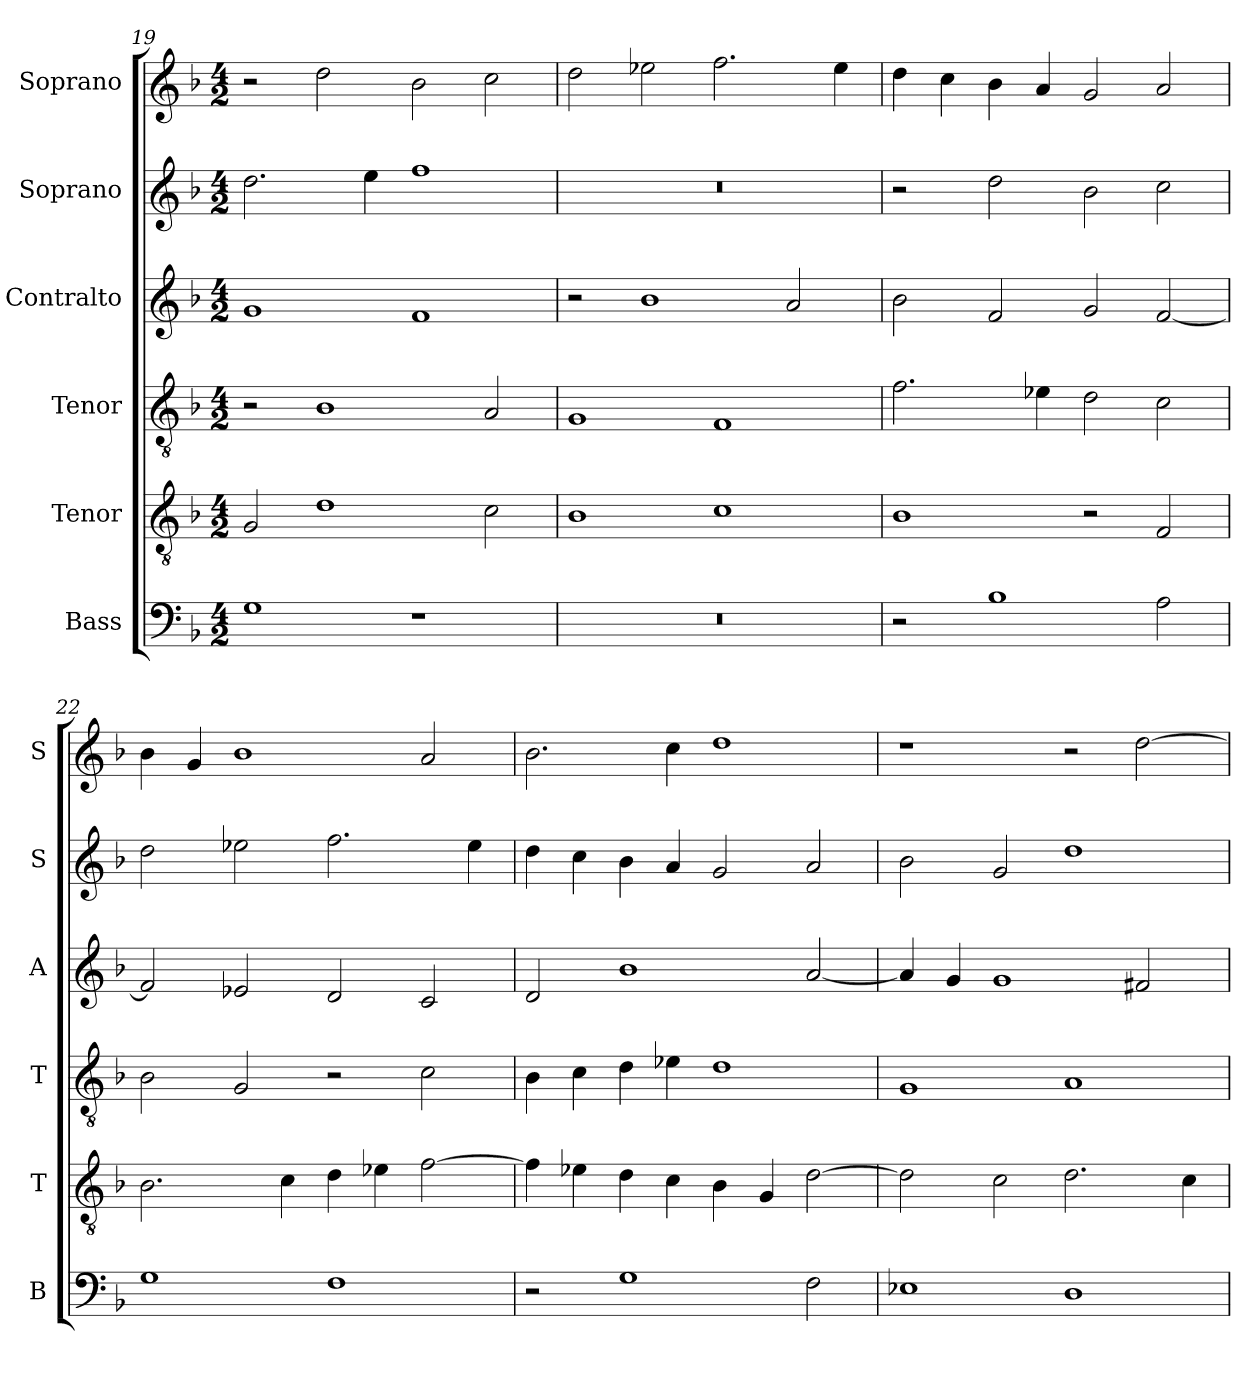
**kern	**kern	**kern	**kern	**kern	**kern
*part6	*part5	*part4	*part3	*part2	*part1
*staff6	*staff5	*staff4	*staff3	*staff2	*staff1
*I"Bass	*I"Tenor	*I"Tenor	*I"Contralto	*I"Soprano	*I"Soprano
*I'B	*I'T	*I'T	*I'A	*I'S	*I'S
*clefF4	*clefGv2	*clefGv2	*clefG2	*clefG2	*clefG2
*k[b-]	*k[b-]	*k[b-]	*k[b-]	*k[b-]	*k[b-]
*M4/2	*M4/2	*M4/2	*M4/2	*M4/2	*M4/2
=19	=19	=19	=19	=19	=19
1G	2G	2r	1g	2.dd	2r
.	1d	1B-	.	.	2dd
.	.	.	.	4ee	.
1r	.	.	1f	1ff	2b-
.	2c	2A	.	.	2cc
=20	=20	=20	=20	=20	=20
0r	1B-	1G	2r	0r	2dd
.	.	.	1b-	.	2ee-X
.	1c	1F	.	.	2.ff
.	.	.	2a	.	.
.	.	.	.	.	4ee-
=21	=21	=21	=21	=21	=21
2r	1B-	2.f	2b-	2r	4dd
.	.	.	.	.	4cc
1B-	.	.	2f	2dd	4b-
.	.	4e-X	.	.	4a
.	2r	2d	2g	2b-	2g
2A	2F	2c	[2f	2cc	2a
=22	=22	=22	=22	=22	=22
1G	2.B-	2B-	2f]	2dd	4b-
.	.	.	.	.	4g
.	.	2G	2e-X	2ee-X	1b-
.	4c	.	.	.	.
1F	4d	2r	2d	2.ff	.
.	4e-X	.	.	.	.
.	[2f	2c	2c	.	2a
.	.	.	.	4ee-	.
=23	=23	=23	=23	=23	=23
2r	4f]	4B-	2d	4dd	2.b-
.	4e-X	4c	.	4cc	.
1G	4d	4d	1b-	4b-	.
.	4c	4e-X	.	4a	4cc
.	4B-	1d	.	2g	1dd
.	4G	.	.	.	.
2F	[2d	.	[2a	2a	.
=24	=24	=24	=24	=24	=24
1E-X	2d]	1G	4a]	2b-	1r
.	.	.	4g	.	.
.	2c	.	1g	2g	.
1D	2.d	1A	.	1dd	2r
.	.	.	2f#X	.	[2dd
.	4c	.	.	.	.
=	=	=	=	=	=
*-	*-	*-	*-	*-	*-
